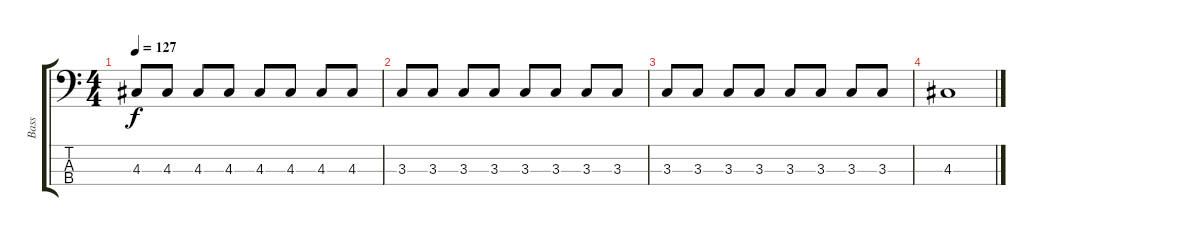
\track ("Bass" "Bass") {instrument electricbassfinger}
\staff {score tabs}
\tuning (G2 D2 A1 E1) {hide}
\ts (4 4)
\tempo 127
\clef f4
\ks c
4.3.8{dy f} 4.3.8 4.3.8 4.3.8 4.3.8 4.3.8 4.3.8 4.3.8 |
3.3.8 3.3.8 3.3.8 3.3.8 3.3.8 3.3.8 3.3.8 3.3.8 |
3.3.8 3.3.8 3.3.8 3.3.8 3.3.8 3.3.8 3.3.8 3.3.8 |
4.3.1
